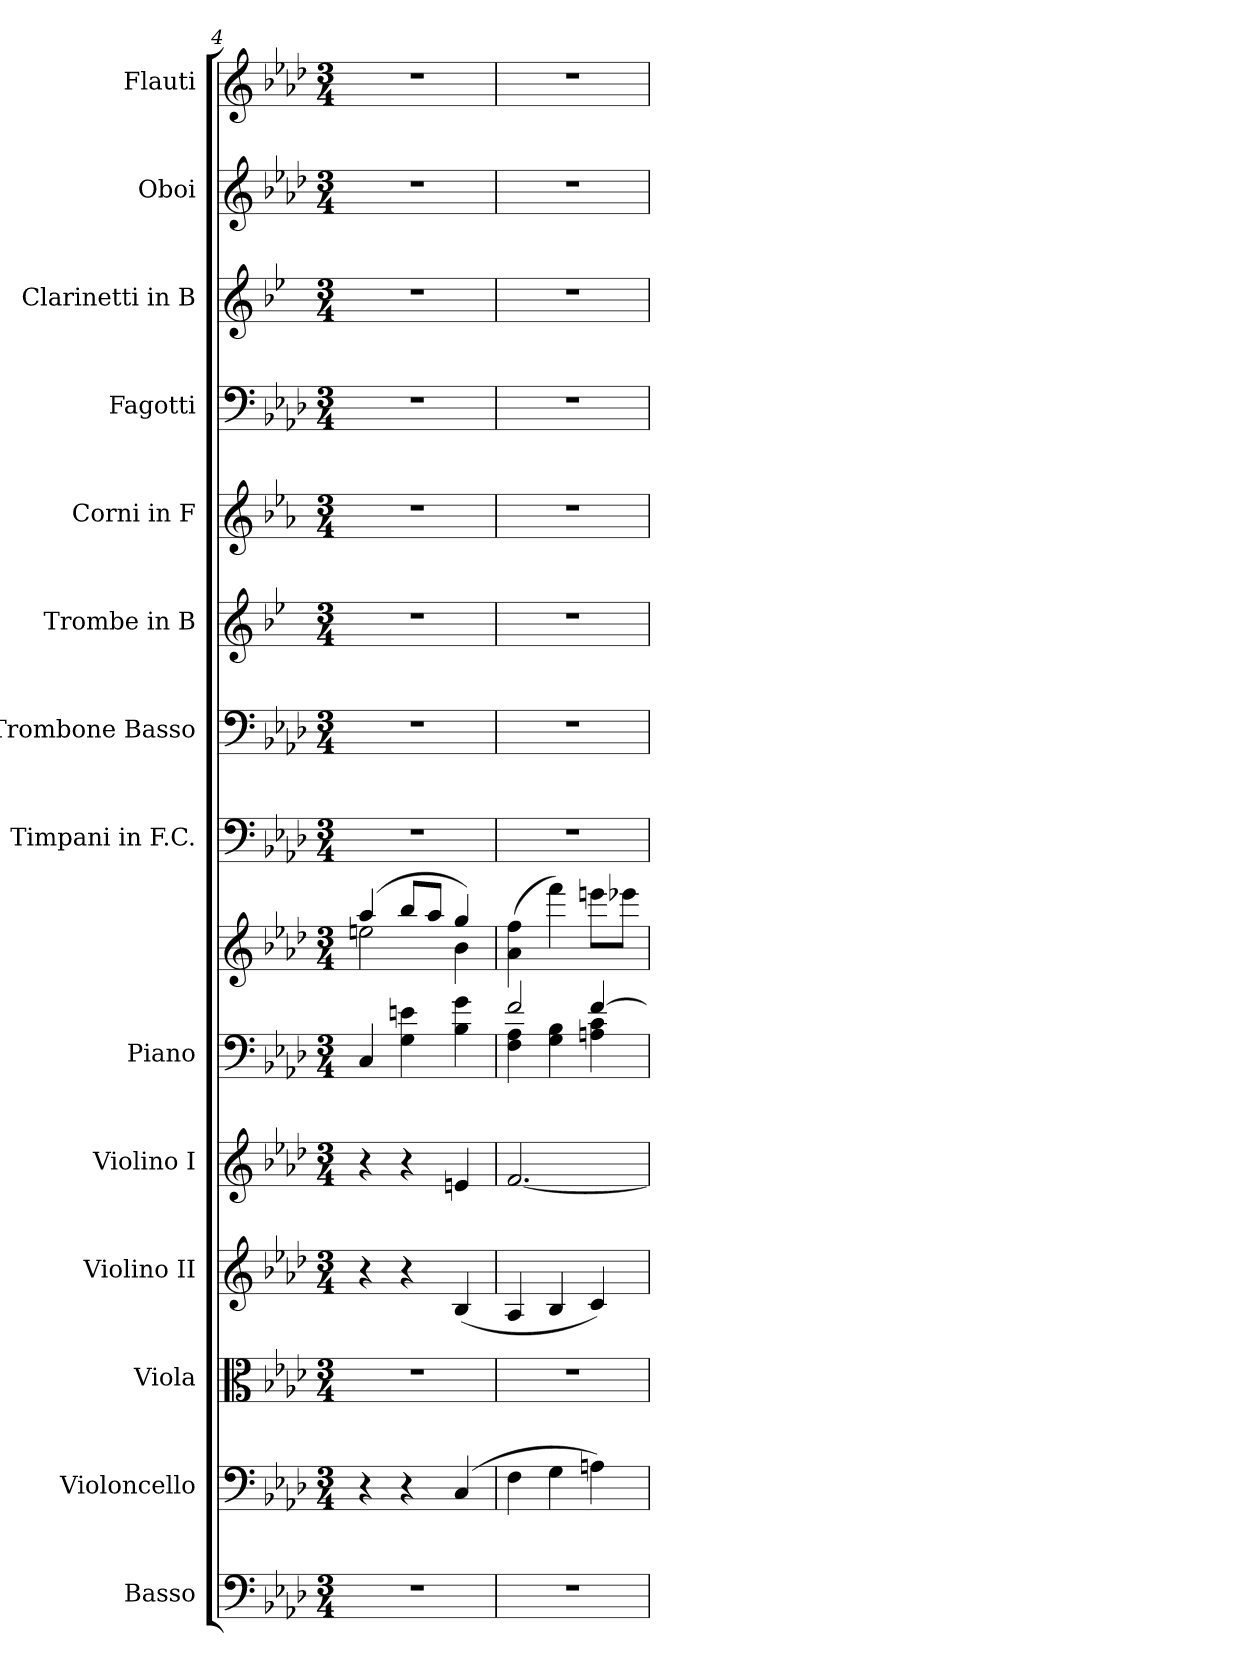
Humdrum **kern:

**kern	**kern	**kern	**kern	**kern	**kern	**kern	**kern	**kern	**kern	**kern	**kern	**kern	**kern	**kern
*part14	*part13	*part12	*part11	*part10	*part9	*part9	*part8	*part7	*part6	*part5	*part4	*part3	*part2	*part1
*staff15	*staff14	*staff13	*staff12	*staff11	*staff10	*staff9	*staff8	*staff7	*staff6	*staff5	*staff4	*staff3	*staff2	*staff1
*I"Basso	*I"Violoncello	*I"Viola	*I"Violino II	*I"Violino I	*I"Piano	*	*I"Timpani in F.C.	*I"Trombone Basso	*I"Trombe in B	*I"Corni in F	*I"Fagotti	*I"Clarinetti in B	*I"Oboi	*I"Flauti
*	*	*	*	*	*I'Pno.	*	*I'Timp.	*	*	*	*	*	*I'Ob.	*I'Fl.
*clefF4	*clefF4	*clefC3	*clefG2	*clefG2	*clefF4	*clefG2	*clefF4	*clefF4	*clefG2	*clefG2	*clefF4	*clefG2	*clefG2	*clefG2
*ITrd7c12	*	*	*	*	*	*	*	*	*ITrd1c2	*ITrd4c7	*	*ITrd1c2	*	*
*k[b-e-a-d-]	*k[b-e-a-d-]	*k[b-e-a-d-]	*k[b-e-a-d-]	*k[b-e-a-d-]	*k[b-e-a-d-]	*k[b-e-a-d-]	*k[b-e-a-d-]	*k[b-e-a-d-]	*k[b-e-a-d-]	*k[b-e-a-d-]	*k[b-e-a-d-]	*k[b-e-a-d-]	*k[b-e-a-d-]	*k[b-e-a-d-]
*M3/4	*M3/4	*M3/4	*M3/4	*M3/4	*M3/4	*M3/4	*M3/4	*M3/4	*M3/4	*M3/4	*M3/4	*M3/4	*M3/4	*M3/4
=4	=4	=4	=4	=4	=4	=4	=4	=4	=4	=4	=4	=4	=4	=4
*	*	*	*	*	*	*^	*	*	*	*	*	*	*	*
2.r	4r	2.r	4r	4r	4C/	(>4aa-/	2een\	2.r	2.r	2.r	2.r	2.r	2.r	2.r	2.r
.	4r	.	4r	4r	4G\ 4en\	8bb-/L	.	.	.	.	.	.	.	.	.
.	.	.	.	.	.	8aa-/J	.	.	.	.	.	.	.	.	.
.	(<4C/	.	(<4B-/	4en/	4B-\ 4g\	4gg/)	4b-\	.	.	.	.	.	.	.	.
*	*	*	*	*	*	*v	*v	*	*	*	*	*	*	*	*
=5	=5	=5	=5	=5	=5	=5	=5	=5	=5	=5	=5	=5	=5	=5
*	*	*	*	*	*^	*	*	*	*	*	*	*	*	*
2.r	4F\	2.r	4A-/	[2.f/	2f/	4F\ 4A-\	(>4a-\ 4ff\	2.r	2.r	2.r	2.r	2.r	2.r	2.r	2.r
.	4G\	.	4B-/	.	.	4G\ 4B-\	4fff\)	.	.	.	.	.	.	.	.
.	4An\)	.	4c/)	.	[4f/	4An\ 4c\	8eeen\L	.	.	.	.	.	.	.	.
.	.	.	.	.	.	.	8eee-X\J	.	.	.	.	.	.	.	.
*	*	*	*	*	*v	*v	*	*	*	*	*	*	*	*	*
=	=	=	=	=	=	=	=	=	=	=	=	=	=	=
*-	*-	*-	*-	*-	*-	*-	*-	*-	*-	*-	*-	*-	*-	*-
